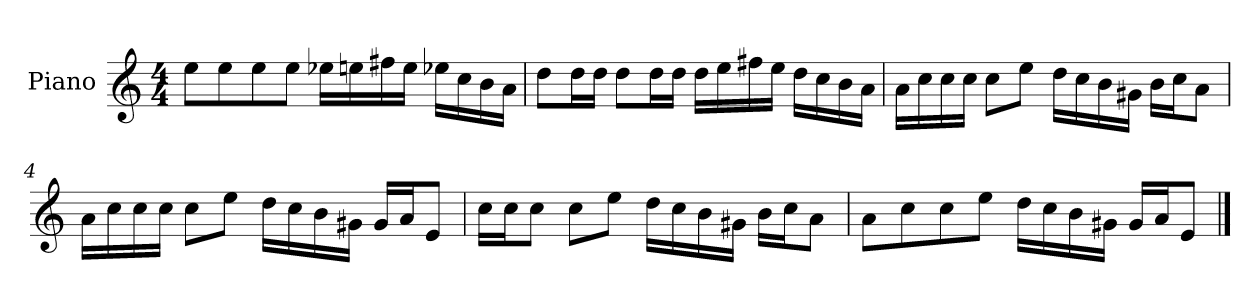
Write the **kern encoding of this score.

**kern
*part1
*staff1
*I"Piano
*I'P-no
*clefG2
*k[]
*M4/4
*MM90
=1
8ee\L
8ee\
8ee\
8ee\J
16ee-X\LL
16een\
16ff#X\
16ee\JJ
16ee-X\LL
16cc\
16b\
16a\JJ
=2
8dd\L
16dd\L
16dd\JJ
8dd\L
16dd\L
16dd\JJ
16dd\LL
16ee\
16ff#X\
16ee\JJ
16dd\LL
16cc\
16b\
16a\JJ
=3
16a\LL
16cc\
16cc\
16cc\JJ
8cc\L
8ee\J
16dd\LL
16cc\
16b\
16g#X\JJ
16b\LL
16cc\J
8a\J
!!LO:LB:g=z
=4
16a\LL
16cc\
16cc\
16cc\JJ
8cc\L
8ee\J
16dd\LL
16cc\
16b\
16g#X\JJ
16g#/LL
16a/J
8e/J
=5
16cc\LL
16cc\J
8cc\J
8cc\L
8ee\J
16dd\LL
16cc\
16b\
16g#X\JJ
16b\LL
16cc\J
8a\J
=6
8a\L
8cc\
8cc\
8ee\J
16dd\LL
16cc\
16b\
16g#X\JJ
16g#/LL
16a/J
8e/J
==
*-
